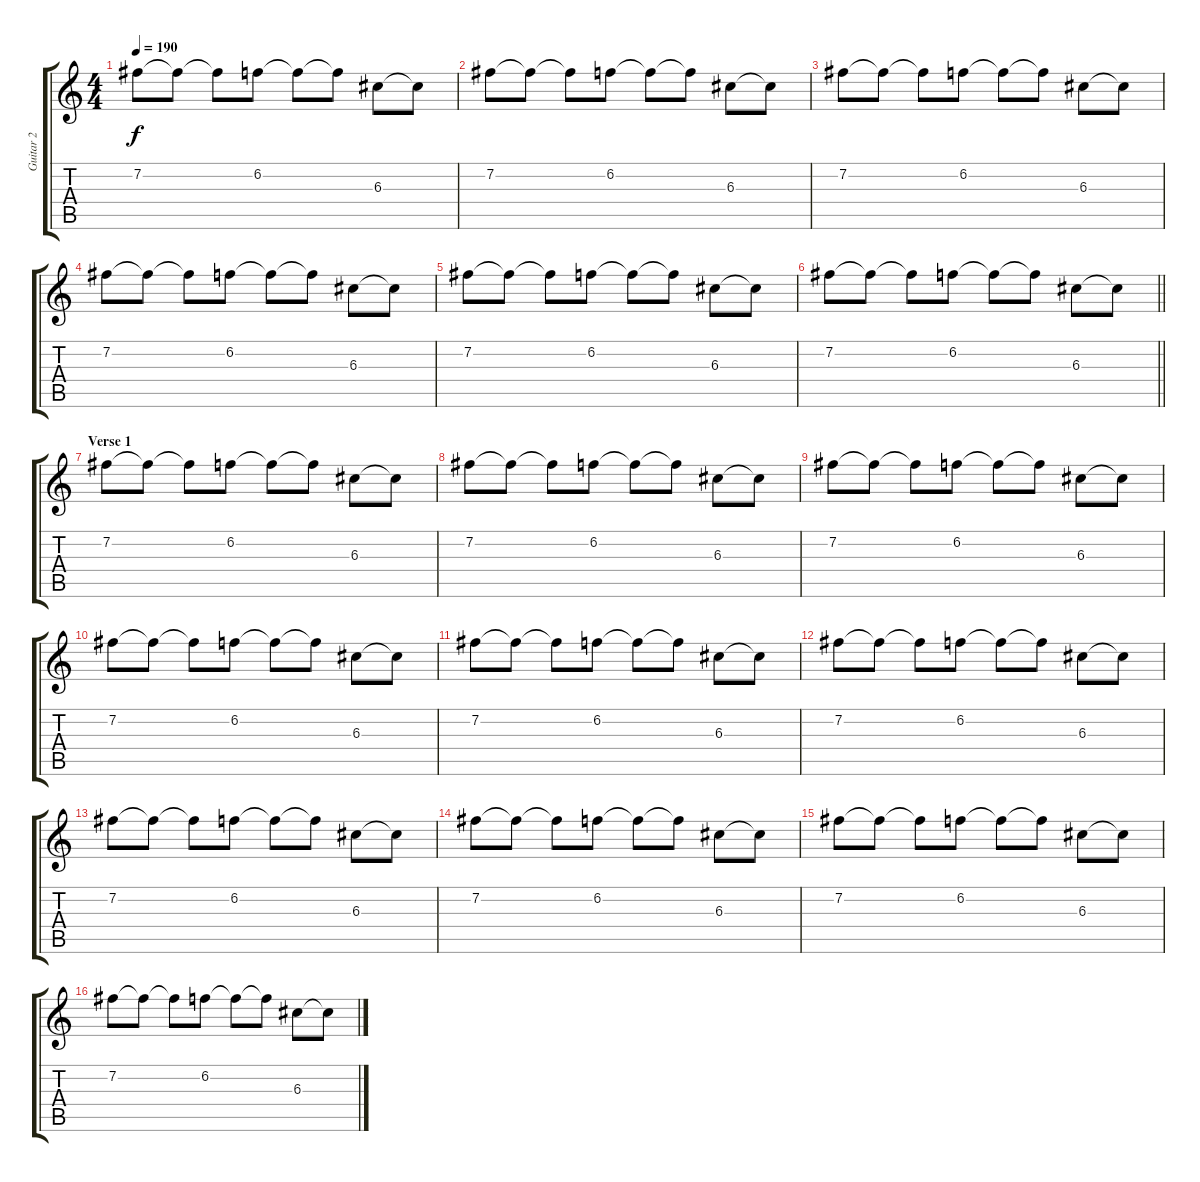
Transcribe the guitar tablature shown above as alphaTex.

\track ("Guitar 2" "Guitar 2") {instrument distortionguitar}
\staff {score tabs}
\tuning (E4 B3 G3 D3 A2 E2) {hide}
\ts (4 4)
\tempo 190
\clef g2
\ks c
7.2.8{dy f} 7.2{t}.8 7.2{t}.8 6.2.8 6.2{t}.8 6.2{t}.8 6.3.8 6.3{t}.8 |
7.2.8 7.2{t}.8 7.2{t}.8 6.2.8 6.2{t}.8 6.2{t}.8 6.3.8 6.3{t}.8 |
7.2.8 7.2{t}.8 7.2{t}.8 6.2.8 6.2{t}.8 6.2{t}.8 6.3.8 6.3{t}.8 |
7.2.8 7.2{t}.8 7.2{t}.8 6.2.8 6.2{t}.8 6.2{t}.8 6.3.8 6.3{t}.8 |
7.2.8 7.2{t}.8 7.2{t}.8 6.2.8 6.2{t}.8 6.2{t}.8 6.3.8 6.3{t}.8 |
\barLineRight lightlight
7.2.8 7.2{t}.8 7.2{t}.8 6.2.8 6.2{t}.8 6.2{t}.8 6.3.8 6.3{t}.8 |
\section ("" "Verse 1")
7.2.8 7.2{t}.8 7.2{t}.8 6.2.8 6.2{t}.8 6.2{t}.8 6.3.8 6.3{t}.8 |
7.2.8 7.2{t}.8 7.2{t}.8 6.2.8 6.2{t}.8 6.2{t}.8 6.3.8 6.3{t}.8 |
7.2.8 7.2{t}.8 7.2{t}.8 6.2.8 6.2{t}.8 6.2{t}.8 6.3.8 6.3{t}.8 |
7.2.8 7.2{t}.8 7.2{t}.8 6.2.8 6.2{t}.8 6.2{t}.8 6.3.8 6.3{t}.8 |
7.2.8 7.2{t}.8 7.2{t}.8 6.2.8 6.2{t}.8 6.2{t}.8 6.3.8 6.3{t}.8 |
7.2.8 7.2{t}.8 7.2{t}.8 6.2.8 6.2{t}.8 6.2{t}.8 6.3.8 6.3{t}.8 |
7.2.8 7.2{t}.8 7.2{t}.8 6.2.8 6.2{t}.8 6.2{t}.8 6.3.8 6.3{t}.8 |
7.2.8 7.2{t}.8 7.2{t}.8 6.2.8 6.2{t}.8 6.2{t}.8 6.3.8 6.3{t}.8 |
7.2.8 7.2{t}.8 7.2{t}.8 6.2.8 6.2{t}.8 6.2{t}.8 6.3.8 6.3{t}.8 |
7.2.8 7.2{t}.8 7.2{t}.8 6.2.8 6.2{t}.8 6.2{t}.8 6.3.8 6.3{t}.8
